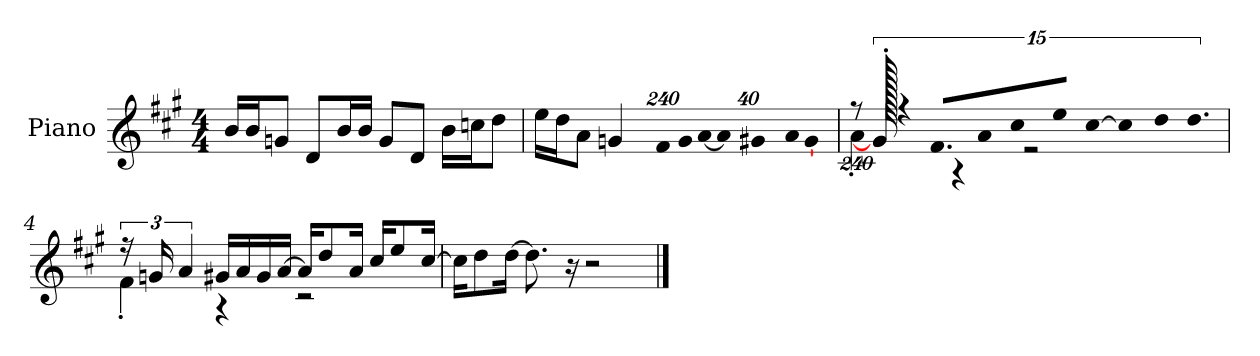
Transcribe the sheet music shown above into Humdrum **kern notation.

**kern
*part1
*staff1
*I"Piano
*I'P-no
*clefG2
*k[f#c#g#]
*M4/4
*MM90
=1
16b/LL
16b/J
8gn/J
8d/L
16b/L
16b/JJ
8g/L
8d/J
16b\LL
16ccn\J
8dd\J
=2
16ee\LL
16dd\J
8a\J
4gn/
*Xbrackettup
!LO:N:vis=16
1920%137f#/LL
!LO:N:vis=32
640%23g/L
!LO:N:vis=32
[640%23a/JJ
!LO:N:vis=8
960%137a/]
!LO:N:vis=16
1920%137g#X/L
!LO:N:vis=32
640%23a/K
[384%41g#/J
=3
*brackettup
!LO:N:vis=16
*^
1920%137r	4a'\
1920g#'/]	.
!LO:N:vis=32	!
640%23r	.
!LO:N:vis=16.	!
960%103f#/LL	.
!LO:N:vis=16	!
1920%137a/	.
.	4r
!LO:N:vis=16	!
1920%137cc#/J	.
!LO:N:vis=8	!
960%137ee/J	.
.	2r
[1920%137cc#/L	.
384%11cc#/L]	.
10dd/J	.
5.dd/	.
.	1920ryy
!!LO:LB:g=z	!!
=4	=4
24r	4f#'\
24gn/	.
6a/	.
16g#X/LL	4r
16a/	.
16g#/	.
[16a/JJ	.
16a/KL]	2r
8dd/	.
16a/Jk	.
16cc#/KL	.
8ee/	.
[16cc#/Jk	.
*v	*v
=5
16cc#\KL]
8dd\
[16dd\Jk
8.dd\]
16r
2r
==
*-
